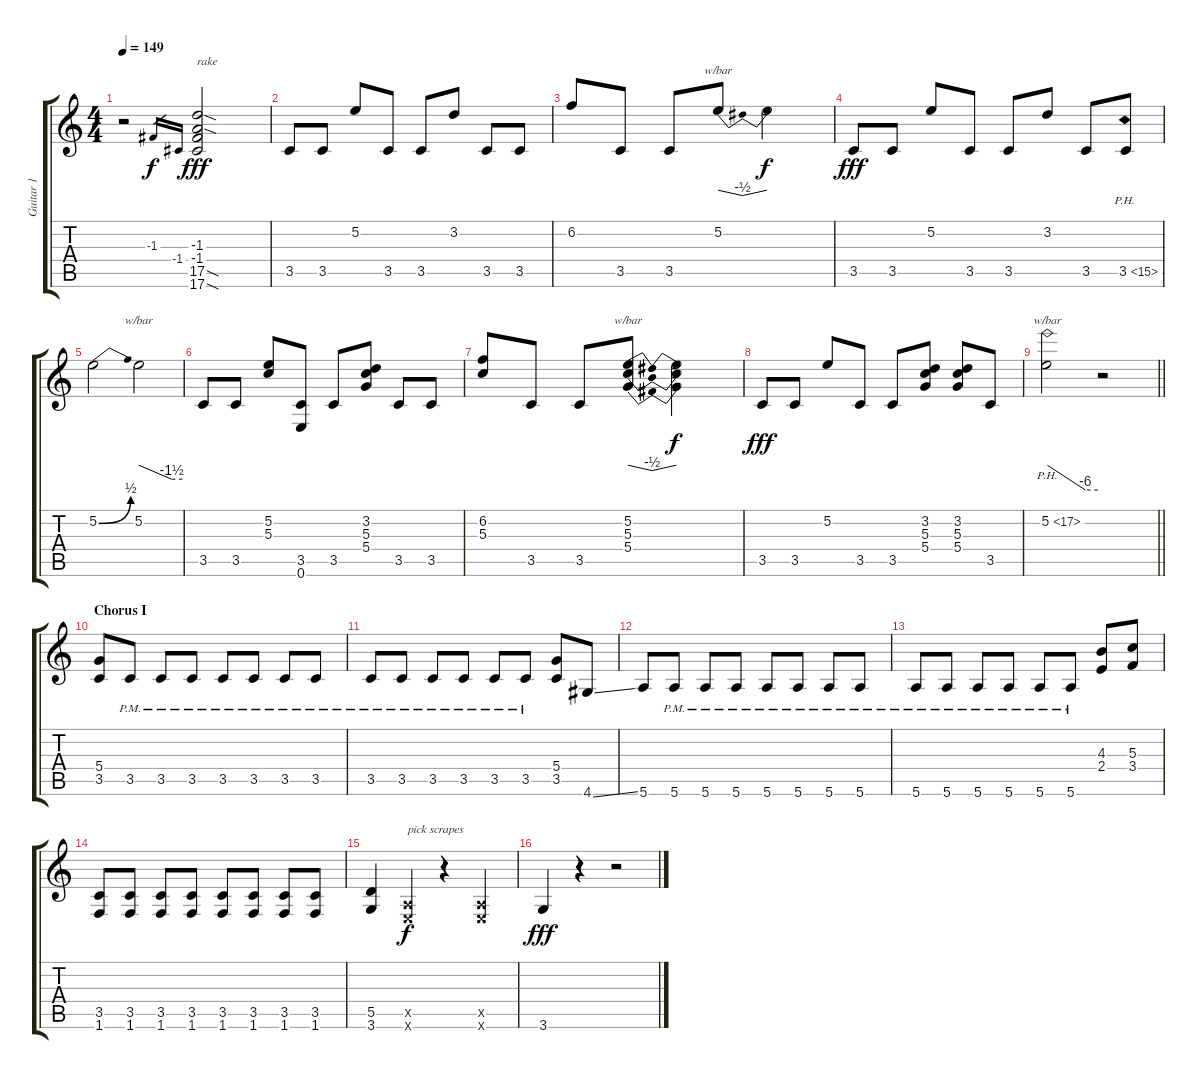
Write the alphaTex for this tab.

\track ("Guitar 1" "Guitar 1") {instrument distortionguitar}
\staff {score tabs}
\tuning (E4 B3 G3 D3 A2 E2) {hide}
\ts (4 4)
\tempo 149
\clef g2
\ks c
r.2{dy f instrument distortionguitar} -1.3.16{gr} -1.4.16{gr} (-1.3 -1.4 17.5{sod} 17.6{sod}).2{txt "rake" dy fff} |
3.5.8 3.5.8 5.2.8 3.5.8 3.5.8 3.2.8 3.5.8 3.5.8 |
6.2.8 3.5.8 3.5.8 5.2.8{tbe (dip default 0 0 30 -2 60 0)} 5.2{t}.2{dy f} |
3.5.8{dy fff} 3.5.8 5.2.8 3.5.8 3.5.8 3.2.8 3.5.8 3.5{ph 12}.8 |
5.2{be (bend 0 0 60 2)}.2 5.2.2{tbe (custom default 0 0 45 -6 60 -6)} |
3.5.8 3.5.8 (5.2 5.3).8 (3.5 0.6).8 3.5.8 (3.2 5.3 5.4).8 3.5.8 3.5.8 |
(6.2 5.3).8 3.5.8 3.5.8 (5.2 5.3 5.4).8{tbe (dip default 0 0 30 -2 60 0)} (5.2{t} 5.3{t} 5.4{t}).2{dy f} |
3.5.8{dy fff} 3.5.8 5.2.8 3.5.8 3.5.8 (3.2 5.3 5.4).8 (3.2 5.3 5.4).8 3.5.8 |
\barLineRight lightlight
5.2{ph 12}.2{tbe (custom default 0 0 45 -24 60 -24)} r.2 |
\section ("" "Chorus I")
(5.4 3.5).8 3.5{pm}.8 3.5{pm}.8 3.5{pm}.8 3.5{pm}.8 3.5{pm}.8 3.5{pm}.8 3.5{pm}.8 |
3.5{pm}.8 3.5{pm}.8 3.5{pm}.8 3.5{pm}.8 3.5{pm}.8 3.5{pm}.8 (5.4 3.5).8 4.6{ss}.8 |
5.6.8 5.6{pm}.8 5.6{pm}.8 5.6{pm}.8 5.6{pm}.8 5.6{pm}.8 5.6{pm}.8 5.6{pm}.8 |
5.6{pm}.8 5.6{pm}.8 5.6{pm}.8 5.6{pm}.8 5.6{pm}.8 5.6{pm}.8 (4.3 2.4).8 (5.3 3.4).8 |
(3.5 1.6).8 (3.5 1.6).8 (3.5 1.6).8 (3.5 1.6).8 (3.5 1.6).8 (3.5 1.6).8 (3.5 1.6).8 (3.5 1.6).8 |
(5.5 3.6).4 (0.5{x} 0.6{x}).4{txt "pick scrapes" dy f} r.4 (0.5{x} 0.6{x}).4 |
3.6.4{dy fff} r.4 r.2
